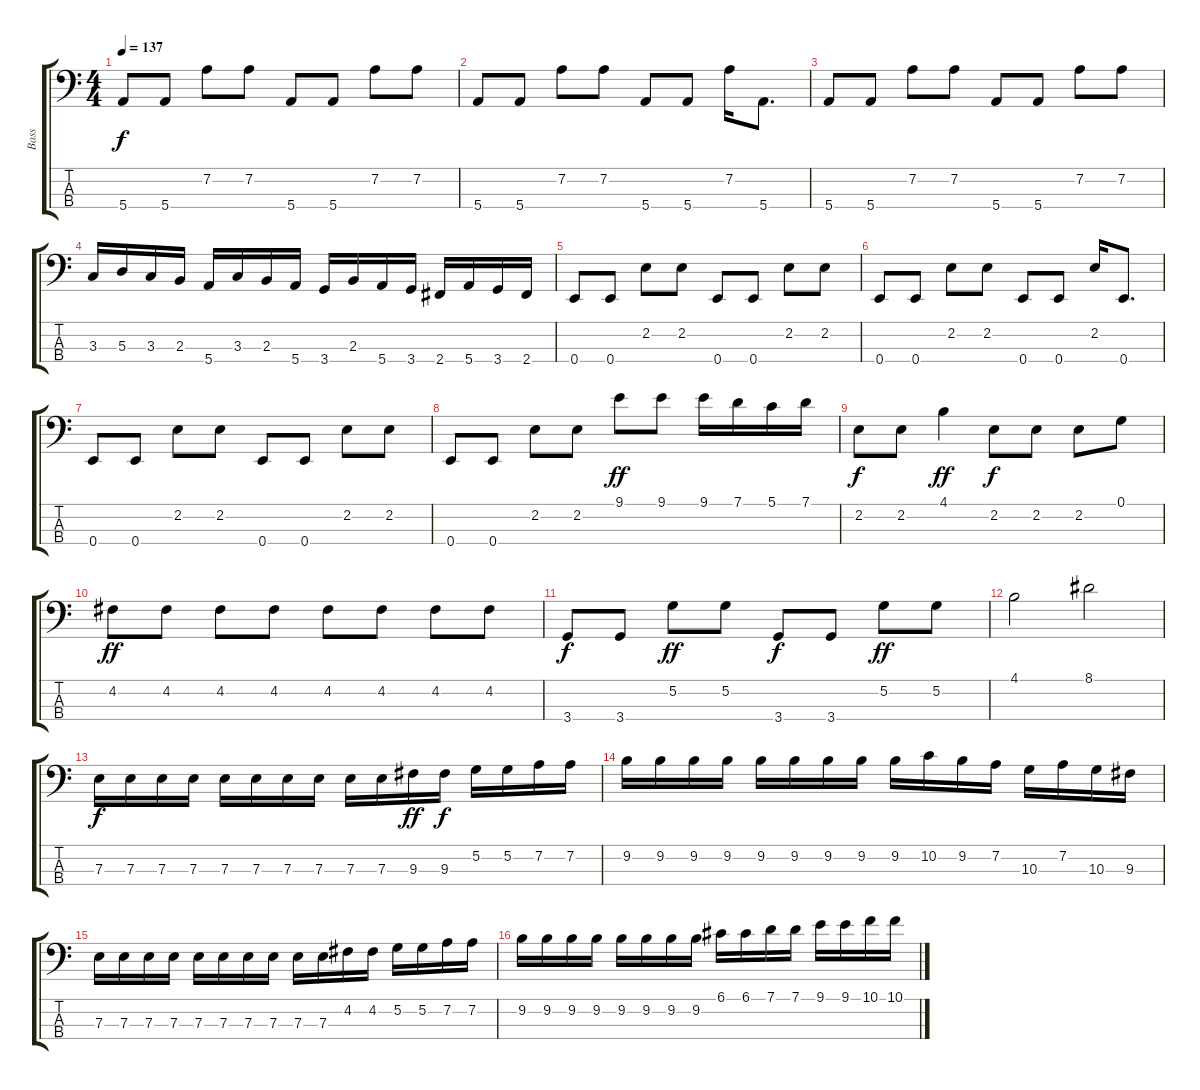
\track ("Bass" "Bass") {instrument electricbassfinger}
\staff {score tabs}
\tuning (G2 D2 A1 E1) {hide}
\ts (4 4)
\tempo 137
\clef f4
\ks c
5.4.8{dy f} 5.4.8 7.2.8 7.2.8 5.4.8 5.4.8 7.2.8 7.2.8 |
5.4.8 5.4.8 7.2.8 7.2.8 5.4.8 5.4.8 7.2.16 5.4.8{d} |
5.4.8 5.4.8 7.2.8 7.2.8 5.4.8 5.4.8 7.2.8 7.2.8 |
3.3.16 5.3.16 3.3.16 2.3.16 5.4.16 3.3.16 2.3.16 5.4.16 3.4.16 2.3.16 5.4.16 3.4.16 2.4.16 5.4.16 3.4.16 2.4.16 |
0.4.8 0.4.8 2.2.8 2.2.8 0.4.8 0.4.8 2.2.8 2.2.8 |
0.4.8 0.4.8 2.2.8 2.2.8 0.4.8 0.4.8 2.2.16 0.4.8{d} |
0.4.8 0.4.8 2.2.8 2.2.8 0.4.8 0.4.8 2.2.8 2.2.8 |
0.4.8 0.4.8 2.2.8 2.2.8 9.1.8{dy ff} 9.1.8 9.1.16 7.1.16 5.1.16 7.1.16 |
2.2.8{dy f} 2.2.8 4.1.4{dy ff} 2.2.8{dy f} 2.2.8 2.2.8 0.1.8 |
4.2.8{dy ff} 4.2.8 4.2.8 4.2.8 4.2.8 4.2.8 4.2.8 4.2.8 |
3.4.8{dy f} 3.4.8 5.2.8{dy ff} 5.2.8 3.4.8{dy f} 3.4.8 5.2.8{dy ff} 5.2.8 |
4.1.2 8.1.2 |
7.3.16{dy f} 7.3.16 7.3.16 7.3.16 7.3.16 7.3.16 7.3.16 7.3.16 7.3.16 7.3.16 9.3.16{dy ff} 9.3.16{dy f} 5.2.16 5.2.16 7.2.16 7.2.16 |
9.2.16 9.2.16 9.2.16 9.2.16 9.2.16 9.2.16 9.2.16 9.2.16 9.2.16 10.2.16 9.2.16 7.2.16 10.3.16 7.2.16 10.3.16 9.3.16 |
7.3.16 7.3.16 7.3.16 7.3.16 7.3.16 7.3.16 7.3.16 7.3.16 7.3.16 7.3.16 4.2.16 4.2.16 5.2.16 5.2.16 7.2.16 7.2.16 |
9.2.16 9.2.16 9.2.16 9.2.16 9.2.16 9.2.16 9.2.16 9.2.16 6.1.16 6.1.16 7.1.16 7.1.16 9.1.16 9.1.16 10.1.16 10.1.16
